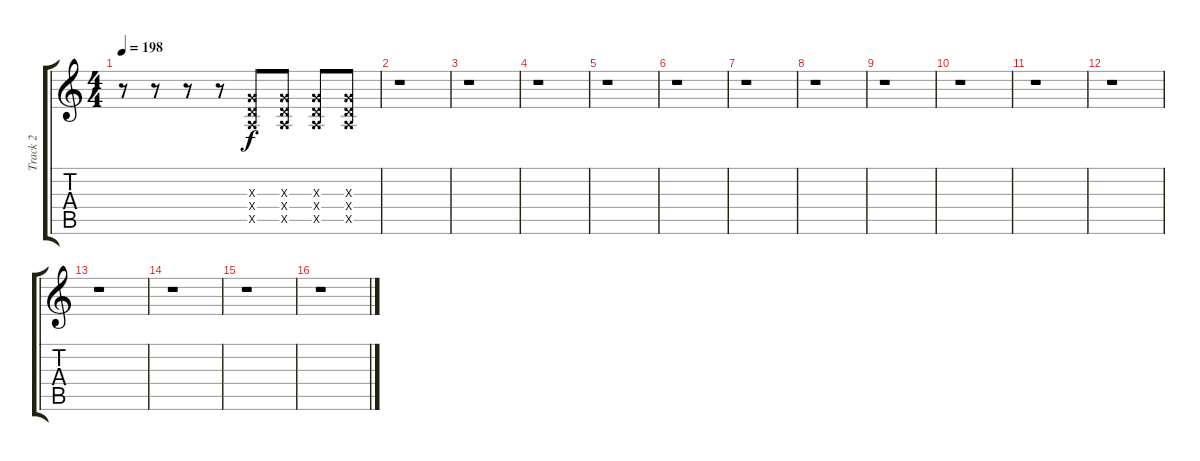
\track ("Track 2" "Track 2") {instrument acousticguitarsteel}
\staff {score tabs}
\tuning (E4 B3 G3 D3 A2 D2) {hide}
\ts (4 4)
\tempo 198
\clef g2
\ks c
r.8{dy f} r.8 r.8 r.8 (0.3{x} 0.4{x} 0.5{x}).8 (0.3{x} 0.4{x} 0.5{x}).8 (0.3{x} 0.4{x} 0.5{x}).8 (0.3{x} 0.4{x} 0.5{x}).8 |
r.1 |
r.1 |
r.1 |
r.1 |
r.1 |
r.1 |
r.1 |
r.1 |
r.1 |
r.1 |
r.1 |
r.1 |
r.1 |
r.1 |
r.1
